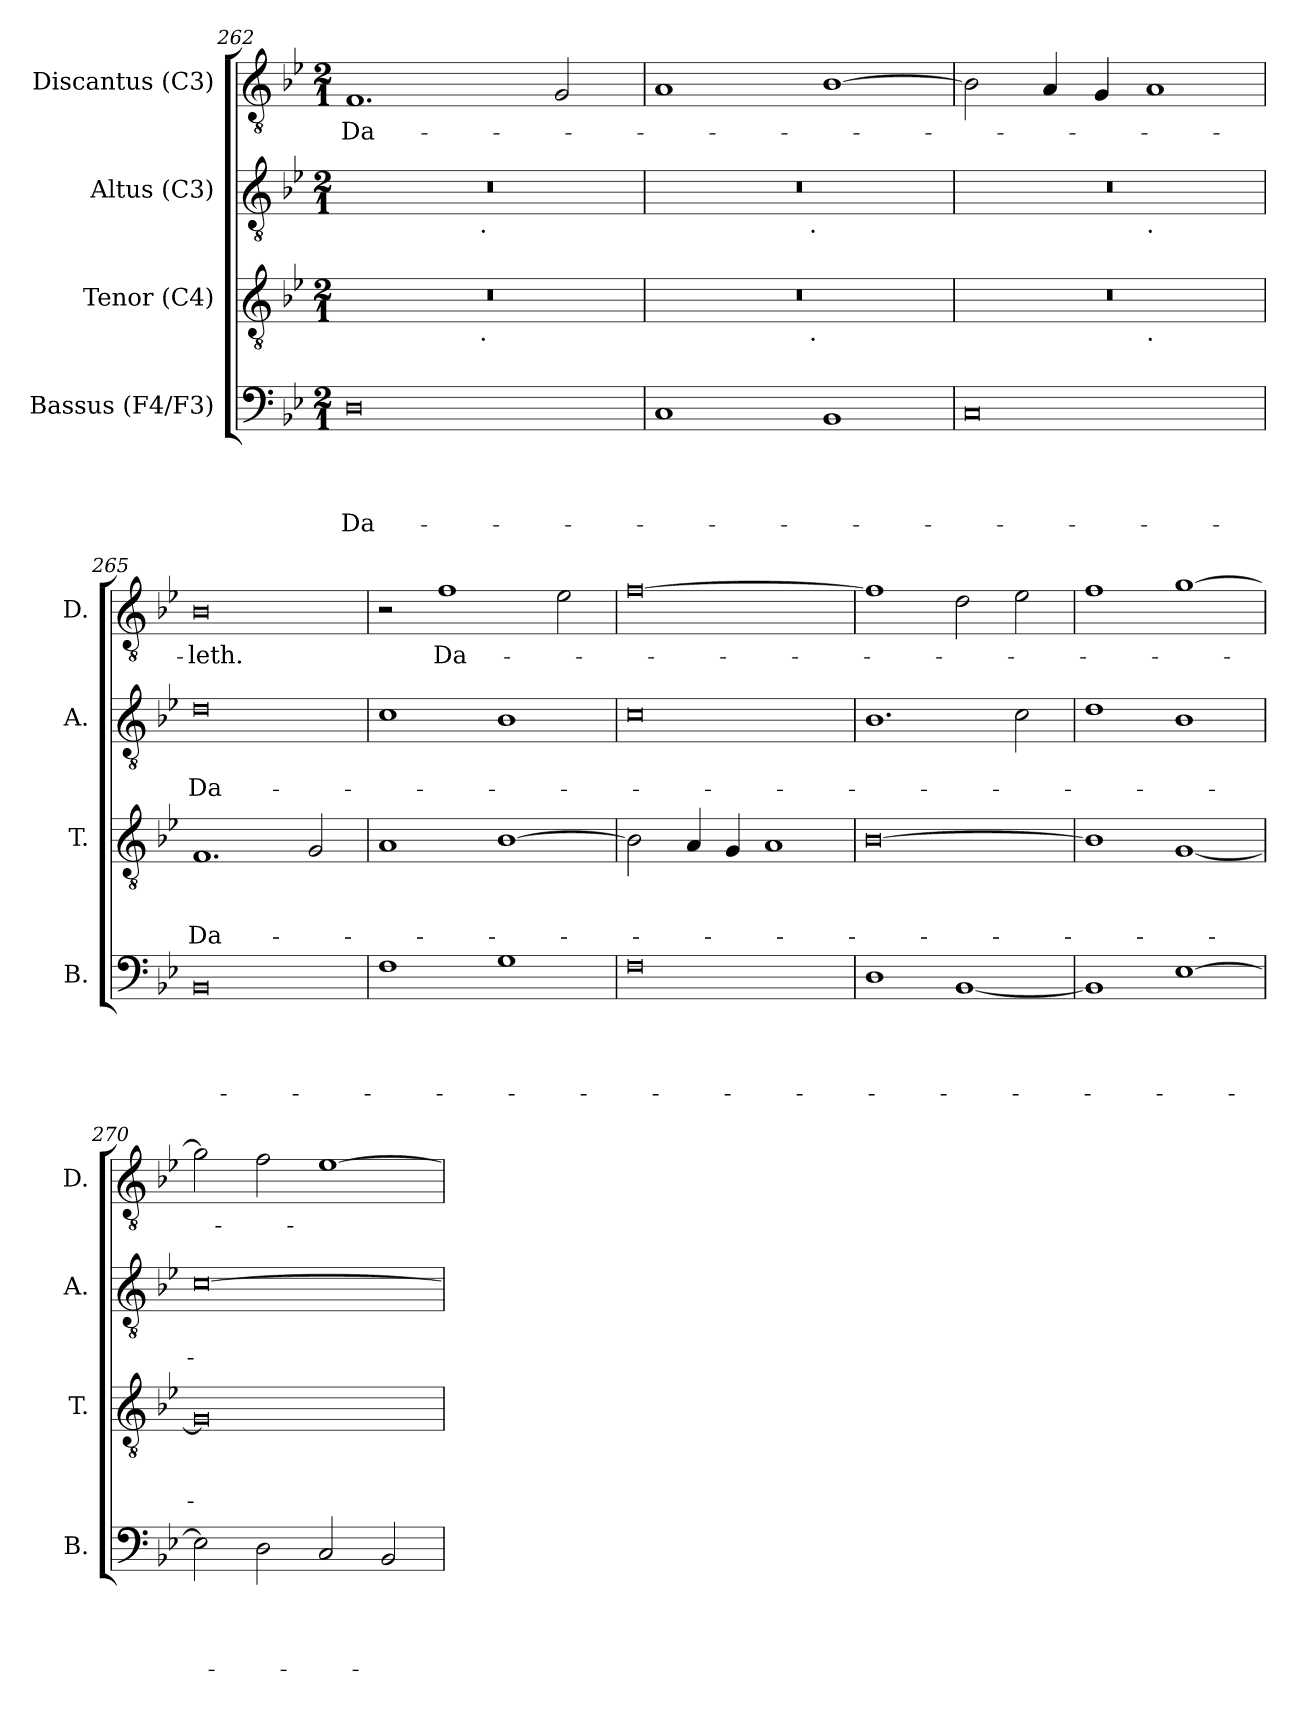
**kern	**text	**text	**text	**text	**kern	**text	**text	**text	**kern	**text	**text	**kern	**text
*part4	*part4	*part4	*part4	*part4	*part3	*part3	*part3	*part3	*part2	*part2	*part2	*part1	*part1
*staff4	*staff4	*staff4	*staff4	*staff4	*staff3	*staff3	*staff3	*staff3	*staff2	*staff2	*staff2	*staff1	*staff1
*I"Bassus (F4/F3)	*	*	*	*	*I"Tenor (C4)	*	*	*	*I"Altus (C3)	*	*	*I"Discantus (C3)	*
*I'B.	*	*	*	*	*I'T.	*	*	*	*I'A.	*	*	*I'D.	*
!!LO:PB:g=z
*clefF4	*	*	*	*	*clefGv2	*	*	*	*clefGv2	*	*	*clefGv2	*
*k[b-e-]	*	*	*	*	*k[b-e-]	*	*	*	*k[b-e-]	*	*	*k[b-e-]	*
*B-:	*	*	*	*	*B-:	*	*	*	*B-:	*	*	*B-:	*
*M2/1	*	*	*	*	*M2/1	*	*	*	*M2/1	*	*	*M2/1	*
=262	=262	=262	=262	=262	=262	=262	=262	=262	=262	=262	=262	=262	=262
!	!	!	!	!LO:LY:b	!	!	!	!	!	!	!	!	!LO:LY:b
*	*	*	*	*	*^	*	*	*	*^	*	*	*	*
0D	.	.	.	Da-	0r	1ryy	.	.	.	0r	1ryy	.	.	1.F	Da-
.	.	.	.	.	.	32ryy	.	.	.	.	32ryy	.	.	.	.
!	!	!	!	!	!	!	!	!	!	!	!LO:TX:b:t=.	!	!	!	!
!	!	!	!	!	!	!LO:TX:b:t=.	!	!	!	!	!	!	!	!	!
.	.	.	.	.	.	2ryy	.	.	.	.	2ryy	.	.	.	.
.	.	.	.	.	.	.	.	.	.	.	.	.	.	2G/	.
.	.	.	.	.	.	4...ryy	.	.	.	.	4...ryy	.	.	.	.
=263	=263	=263	=263	=263	=263	=263	=263	=263	=263	=263	=263	=263	=263	=263	=263
1C	.	.	.	.	0r	2ryy	.	.	.	0r	2ryy	.	.	1A	.
.	.	.	.	.	.	4...ryy	.	.	.	.	4...ryy	.	.	.	.
!	!	!	!	!	!	!	!	!	!	!	!LO:TX:b:t=.	!	!	!	!
!	!	!	!	!	!	!LO:TX:b:t=.	!	!	!	!	!	!	!	!	!
.	.	.	.	.	.	1ryy	.	.	.	.	1ryy	.	.	.	.
1BB-	.	.	.	.	.	.	.	.	.	.	.	.	.	[>1B-	.
.	.	.	.	.	.	32ryy	.	.	.	.	32ryy	.	.	.	.
=264	=264	=264	=264	=264	=264	=264	=264	=264	=264	=264	=264	=264	=264	=264	=264
0C	.	.	.	.	0r	1ryy	.	.	.	0r	1ryy	.	.	2B-\]	.
.	.	.	.	.	.	.	.	.	.	.	.	.	.	4A/	.
.	.	.	.	.	.	.	.	.	.	.	.	.	.	4G/	.
!	!	!	!	!	!	!	!	!	!	!	!LO:TX:b:t=.	!	!	!	!
!	!	!	!	!	!	!LO:TX:b:t=.	!	!	!	!	!	!	!	!	!
.	.	.	.	.	.	1ryy	.	.	.	.	1ryy	.	.	1A	.
=265	=265	=265	=265	=265	=265	=265	=265	=265	=265	=265	=265	=265	=265	=265	=265
!	!	!	!	!	!	!	!	!	!LO:LY:b	!	!	!	!LO:LY:b	!	!LO:LY:b
*	*	*	*	*	*v	*v	*	*	*	*	*	*	*	*	*
*	*	*	*	*	*	*	*	*	*v	*v	*	*	*	*
0BB-	.	.	.	.	1.F	.	.	Da-	0d	.	Da-	0B-	-leth.
.	.	.	.	.	2G/	.	.	.	.	.	.	.	.
=266	=266	=266	=266	=266	=266	=266	=266	=266	=266	=266	=266	=266	=266
1F	.	.	.	.	1A	.	.	.	1c	.	.	2r	.
!	!	!	!	!	!	!	!	!	!	!	!	!	!LO:LY:b
.	.	.	.	.	.	.	.	.	.	.	.	1f	Da-
1G	.	.	.	.	[>1B-	.	.	.	1B-	.	.	.	.
.	.	.	.	.	.	.	.	.	.	.	.	2e-\	.
=267	=267	=267	=267	=267	=267	=267	=267	=267	=267	=267	=267	=267	=267
0F	.	.	.	.	2B-\]	.	.	.	0c	.	.	[<0f	.
.	.	.	.	.	4A/	.	.	.	.	.	.	.	.
.	.	.	.	.	4G/	.	.	.	.	.	.	.	.
.	.	.	.	.	1A	.	.	.	.	.	.	.	.
!!LO:LB:g=z
=268	=268	=268	=268	=268	=268	=268	=268	=268	=268	=268	=268	=268	=268
1D	.	.	.	.	[>0B-	.	.	.	1.B-	.	.	1f]	.
[<1BB-	.	.	.	.	.	.	.	.	.	.	.	2d\	.
.	.	.	.	.	.	.	.	.	2c\	.	.	2e-\	.
=269	=269	=269	=269	=269	=269	=269	=269	=269	=269	=269	=269	=269	=269
1BB-]	.	.	.	.	1B-]	.	.	.	1d	.	.	1f	.
[>1E-	.	.	.	.	[<1G	.	.	.	1B-	.	.	[>1g	.
=270	=270	=270	=270	=270	=270	=270	=270	=270	=270	=270	=270	=270	=270
2E-\]	.	.	.	.	0G]	.	.	.	[>0c	.	.	2g\]	.
2D\	.	.	.	.	.	.	.	.	.	.	.	2f\	.
2C/	.	.	.	.	.	.	.	.	.	.	.	[>1e-	.
2BB-/	.	.	.	.	.	.	.	.	.	.	.	.	.
=	=	=	=	=	=	=	=	=	=	=	=	=	=
*-	*-	*-	*-	*-	*-	*-	*-	*-	*-	*-	*-	*-	*-
